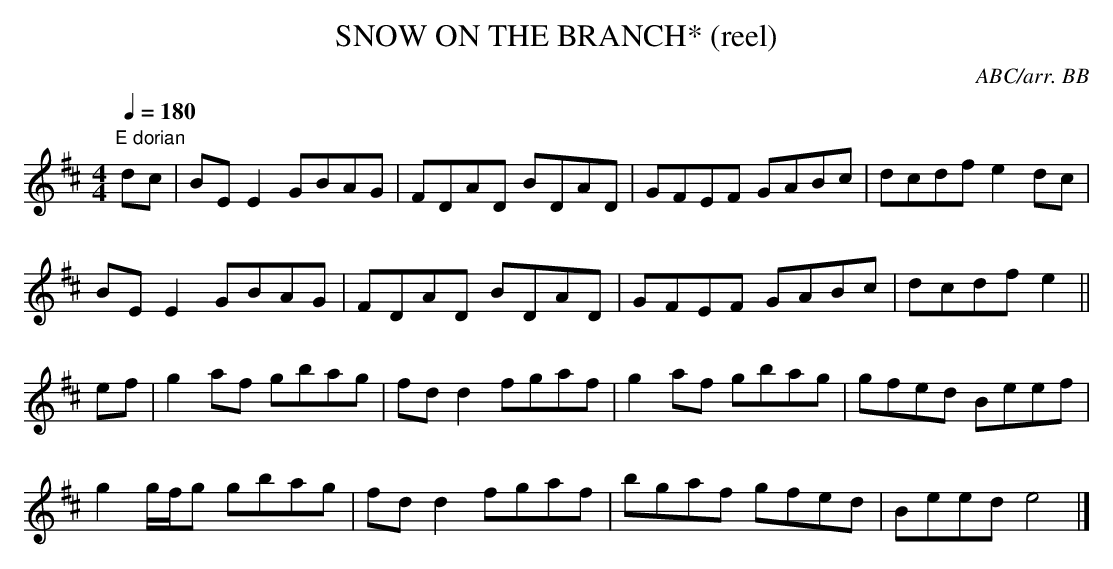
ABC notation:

X:1
T:SNOW ON THE BRANCH* (reel)
C:ABC/arr. BB
Q:1/4=180
L:1/8
M:4/4
K:D
"E dorian"
dc|BEE2 GBAG|FDAD BDAD|GFEF GABc|dcdf e2dc|
BEE2 GBAG|FDAD BDAD|GFEF GABc|dcdf e2||
ef|g2af gbag|fdd2 fgaf|g2af gbag|gfed Beef|
g2g/f/g gbag|fdd2 fgaf|bgaf gfed|Beed e4|]
